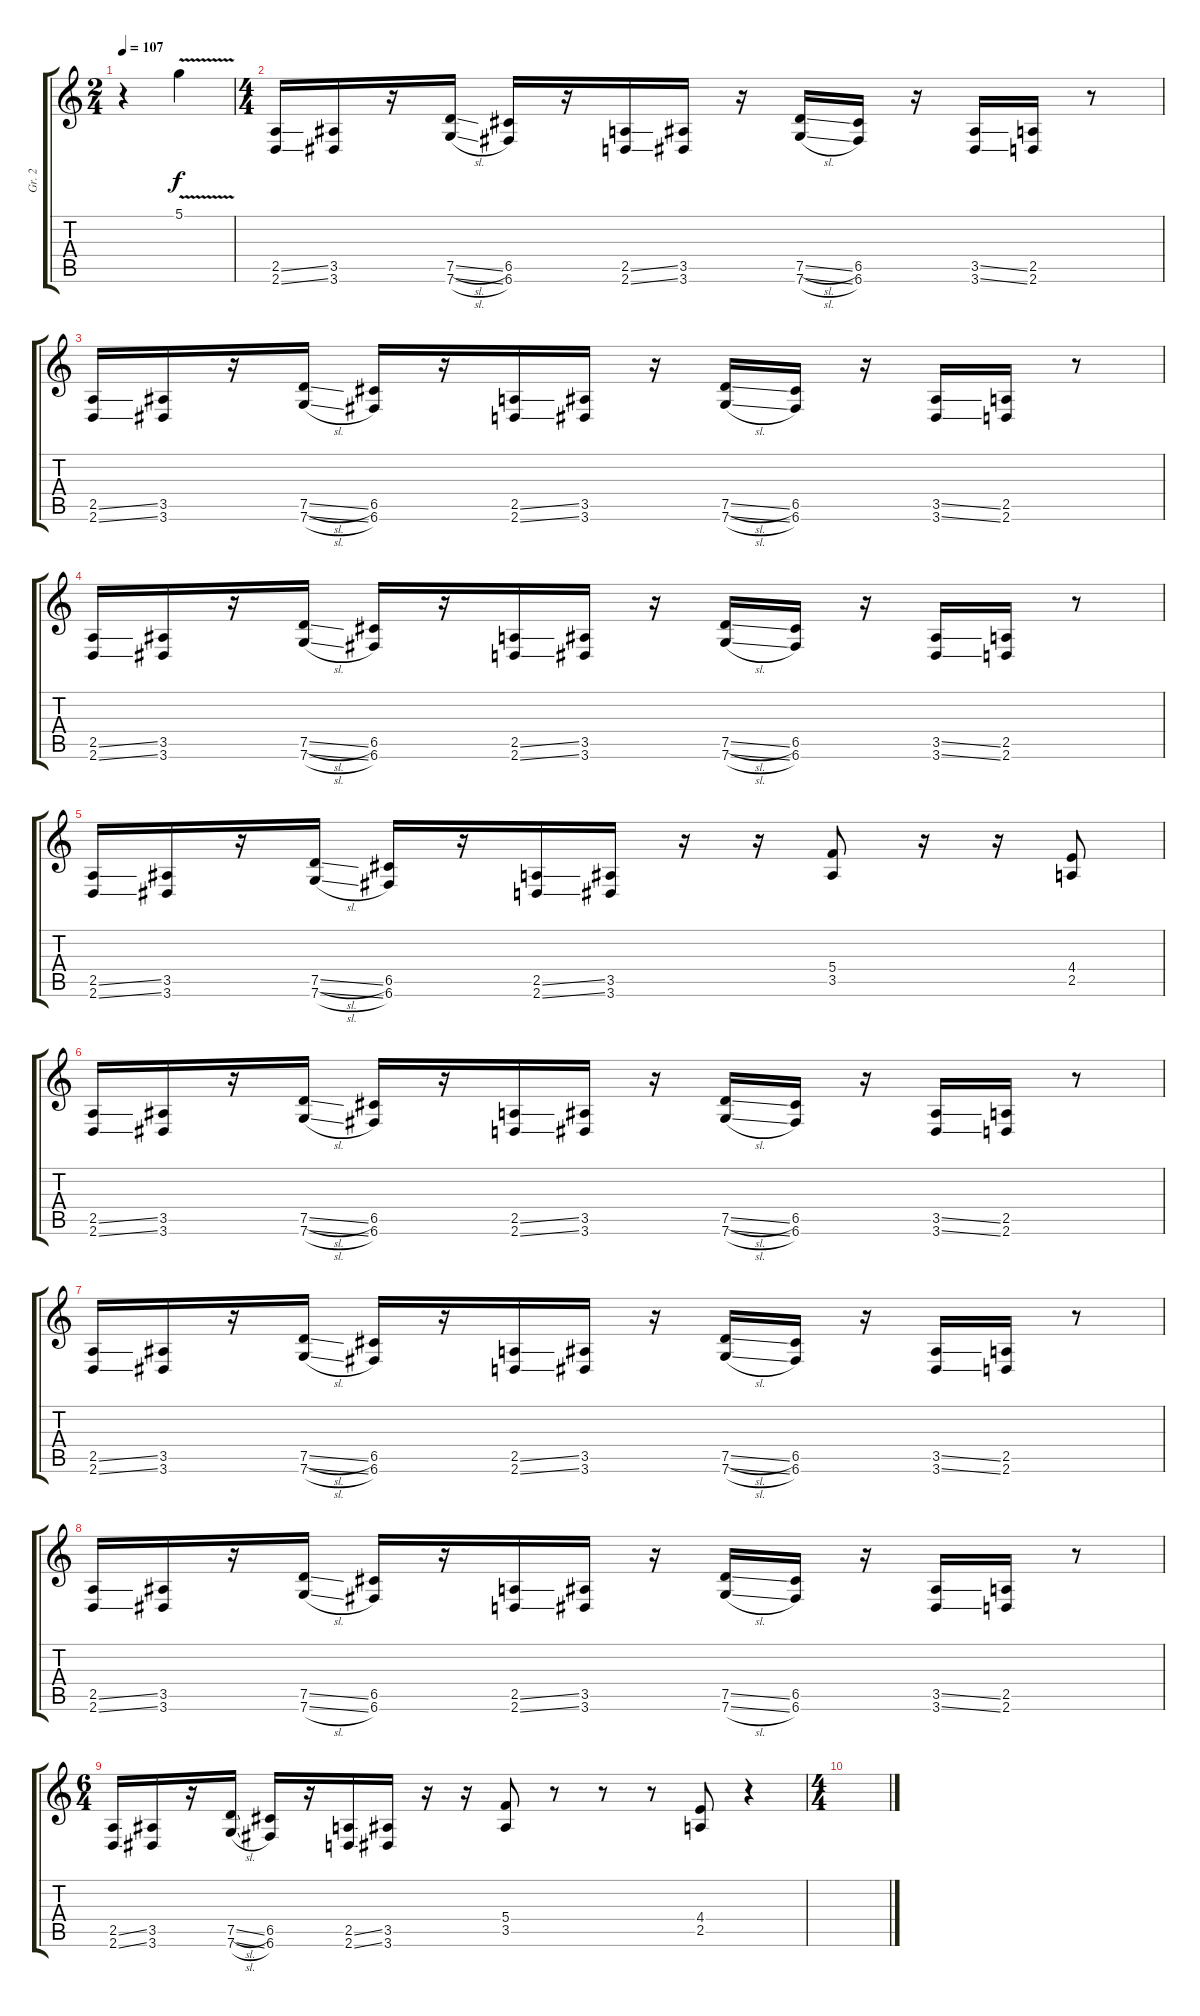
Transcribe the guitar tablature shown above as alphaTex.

\track ("Gr. 2" "Gr. 2") {instrument overdrivenguitar}
\staff {score tabs}
\tuning (D4 A3 F3 C3 G2 C2) {hide}
\ts (2 4)
\tempo 107
\clef g2
\ks c
r.4{dy f} 5.1{v}.4 |
\ts (4 4)
(2.5{ss} 2.6{ss}).16 (3.5 3.6).16 r.16 (7.5{sl} 7.6{sl}).16 (6.5 6.6).16 r.16 (2.5{ss} 2.6{ss}).16 (3.5 3.6).16 r.16 (7.5{sl} 7.6{sl}).16 (6.5 6.6).16 r.16 (3.5{ss} 3.6{ss}).16 (2.5 2.6).16 r.8 |
(2.5{ss} 2.6{ss}).16 (3.5 3.6).16 r.16 (7.5{sl} 7.6{sl}).16 (6.5 6.6).16 r.16 (2.5{ss} 2.6{ss}).16 (3.5 3.6).16 r.16 (7.5{sl} 7.6{sl}).16 (6.5 6.6).16 r.16 (3.5{ss} 3.6{ss}).16 (2.5 2.6).16 r.8 |
(2.5{ss} 2.6{ss}).16 (3.5 3.6).16 r.16 (7.5{sl} 7.6{sl}).16 (6.5 6.6).16 r.16 (2.5{ss} 2.6{ss}).16 (3.5 3.6).16 r.16 (7.5{sl} 7.6{sl}).16 (6.5 6.6).16 r.16 (3.5{ss} 3.6{ss}).16 (2.5 2.6).16 r.8 |
(2.5{ss} 2.6{ss}).16 (3.5 3.6).16 r.16 (7.5{sl} 7.6{sl}).16 (6.5 6.6).16 r.16 (2.5{ss} 2.6{ss}).16 (3.5 3.6).16 r.16 r.16 (5.4 3.5).8 r.16 r.16 (4.4 2.5).8 |
(2.5{ss} 2.6{ss}).16 (3.5 3.6).16 r.16 (7.5{sl} 7.6{sl}).16 (6.5 6.6).16 r.16 (2.5{ss} 2.6{ss}).16 (3.5 3.6).16 r.16 (7.5{sl} 7.6{sl}).16 (6.5 6.6).16 r.16 (3.5{ss} 3.6{ss}).16 (2.5 2.6).16 r.8 |
(2.5{ss} 2.6{ss}).16 (3.5 3.6).16 r.16 (7.5{sl} 7.6{sl}).16 (6.5 6.6).16 r.16 (2.5{ss} 2.6{ss}).16 (3.5 3.6).16 r.16 (7.5{sl} 7.6{sl}).16 (6.5 6.6).16 r.16 (3.5{ss} 3.6{ss}).16 (2.5 2.6).16 r.8 |
(2.5{ss} 2.6{ss}).16 (3.5 3.6).16 r.16 (7.5{ss} 7.6{sl}).16 (6.5 6.6).16 r.16 (2.5{ss} 2.6{ss}).16 (3.5 3.6).16 r.16 (7.5{ss} 7.6{sl}).16 (6.5 6.6).16 r.16 (3.5{ss} 3.6{ss}).16 (2.5 2.6).16 r.8 |
\ts (6 4)
(2.5{ss} 2.6{ss}).16 (3.5 3.6).16 r.16 (7.5{sl} 7.6{sl}).16 (6.5 6.6).16 r.16 (2.5{ss} 2.6{ss}).16 (3.5 3.6).16 r.16 r.16 (5.4 3.5).8 r.8 r.8 r.8 (4.4 2.5).8 r.4 |
\ts (4 4)
